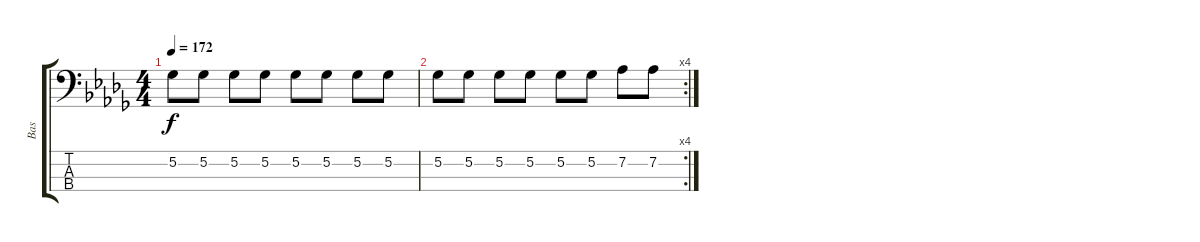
\track ("Bas" "Bas") {instrument electricbasspick}
\staff {score tabs}
\tuning (Gb2 Db2 Ab1 Eb1) {hide}
\ts (4 4)
\tempo 172
\clef f4
\ks db
5.2.8{dy f} 5.2.8 5.2.8 5.2.8 5.2.8 5.2.8 5.2.8 5.2.8 |
\rc 4
5.2.8 5.2.8 5.2.8 5.2.8 5.2.8 5.2.8 7.2.8 7.2.8
